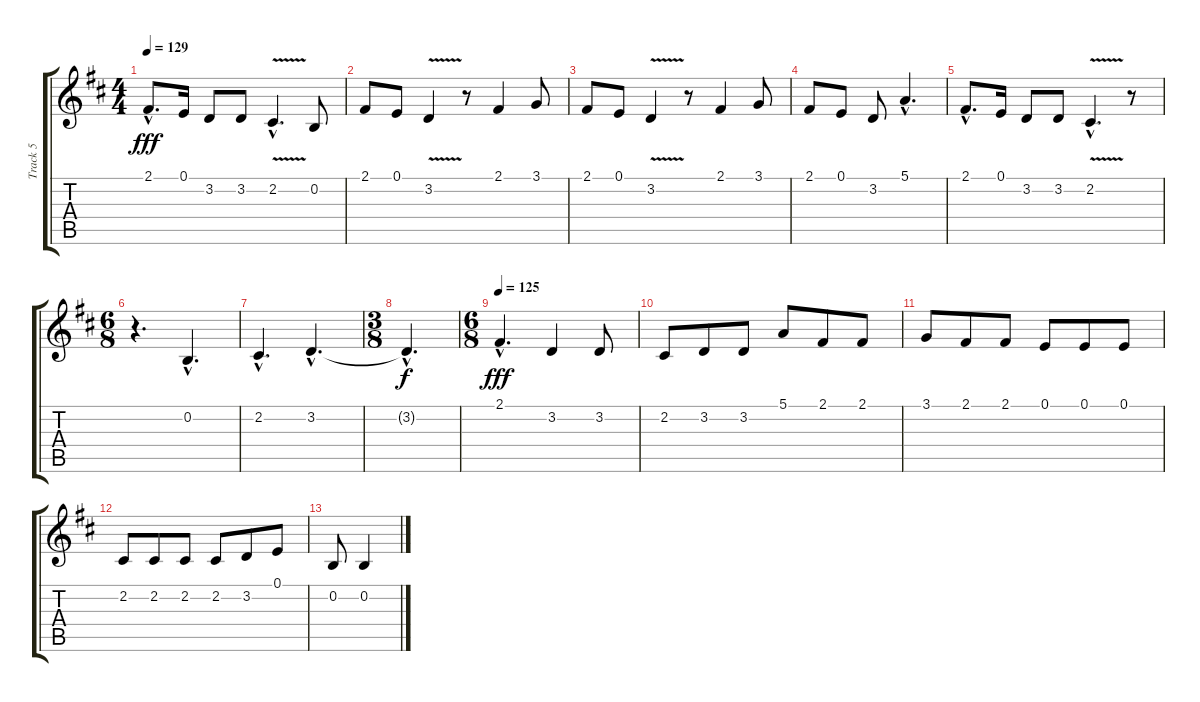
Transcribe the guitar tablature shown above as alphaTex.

\track ("Track 5" "Track 5") {instrument clarinet}
\staff {score tabs}
\tuning (E4 B3 G3 D3 A2 E2) {hide}
\ts (4 4)
\tempo 129
\clef g2
\ks d
2.1{hac}.8{d dy fff} 0.1.16 3.2.8 3.2.8 2.2{v hac}.4{d} 0.2.8 |
2.1.8 0.1.8 3.2{v}.4 r.8 2.1.4 3.1.8 |
2.1.8 0.1.8 3.2{v}.4 r.8 2.1.4 3.1.8 |
2.1.8 0.1.8 3.2.8 5.1{hac}.4{d} |
2.1{hac}.8{d} 0.1.16 3.2.8 3.2.8 2.2{v hac}.4{d} r.8 |
\ts (6 8)
r.4{d} 0.2{hac}.4{d} |
2.2{hac}.4{d} 3.2{hac}.4{d} |
\ts (3 8)
3.2{hac t}.4{d dy f} |
\ts (6 8)
\tempo 125
2.1{hac}.4{d dy fff} 3.2.4 3.2.8 |
2.2.8 3.2.8 3.2.8 5.1.8 2.1.8 2.1.8 |
3.1.8 2.1.8 2.1.8 0.1.8 0.1.8 0.1.8 |
2.2.8 2.2.8 2.2.8 2.2.8 3.2.8 0.1.8 |
0.2.8 0.2.4
